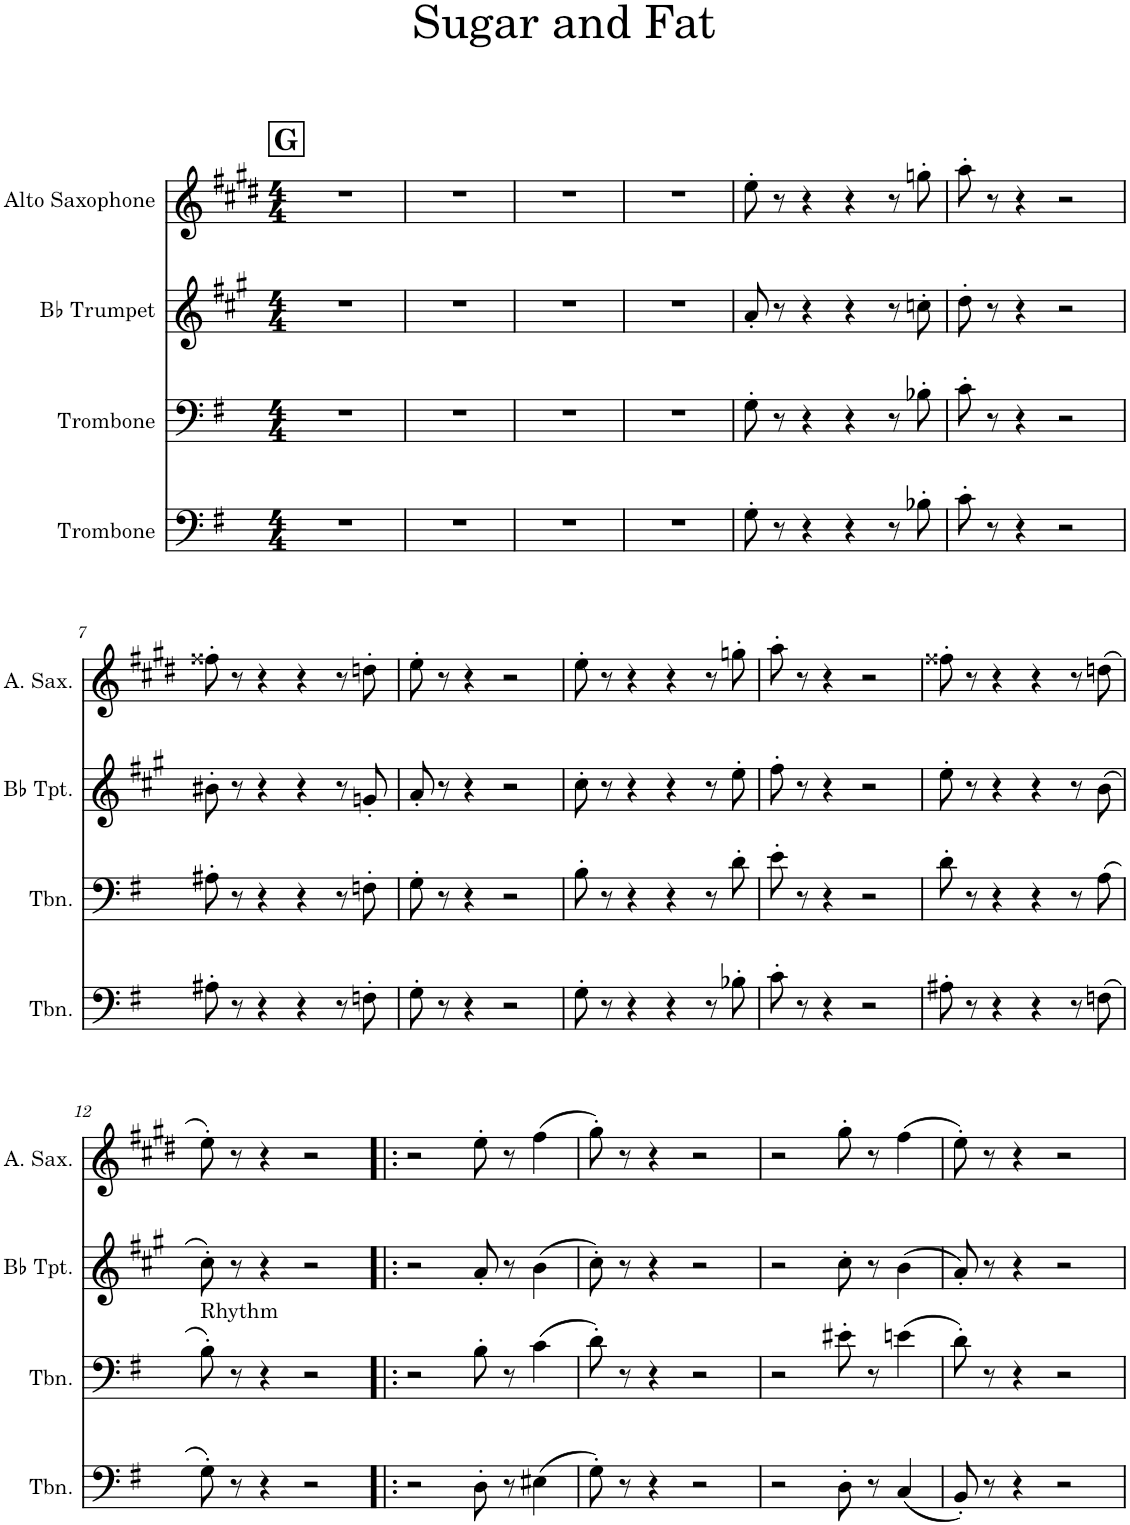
**kern	**kern	**kern	**kern
*part4	*part3	*part2	*part1
*staff4	*staff3	*staff2	*staff1
*I"Trombone	*I"Trombone	*I"Bb Trumpet	*I"Alto Saxophone
*I'Tbn.	*I'Tbn.	*I'Bb Tpt.	*I'A. Sax.
*clefF4	*clefF4	*clefG2	*clefG2
*	*	*Trd1c2	*Trd5c9
*k[f#]	*k[f#]	*k[f#c#g#]	*k[f#c#g#d#]
*M4/4	*M4/4	*M4/4	*M4/4
!!LO:REH:place=s1:a:B:cj:fs=14:t=G
=1	=1	=1	=1
1r	1r	1r	1r
=2	=2	=2	=2
1r	1r	1r	1r
=3	=3	=3	=3
1r	1r	1r	1r
=4	=4	=4	=4
1r	1r	1r	1r
=5	=5	=5	=5
8G'\	8G'\	8a'/	8ee'\
8r	8r	8r	8r
4r	4r	4r	4r
4r	4r	4r	4r
8r	8r	8r	8r
8B-X'\	8B-X'\	8ccn'\	8ggn'\
=6	=6	=6	=6
8c'\	8c'\	8dd'\	8aa'\
8r	8r	8r	8r
4r	4r	4r	4r
2r	2r	2r	2r
!!LO:LB:g=z
=7	=7	=7	=7
8A#X'\	8A#X'\	8b#X'\	8ff##X'\
8r	8r	8r	8r
4r	4r	4r	4r
4r	4r	4r	4r
8r	8r	8r	8r
8Fn'\	8Fn'\	8gn'/	8ddn'\
=8	=8	=8	=8
8G'\	8G'\	8a'/	8ee'\
8r	8r	8r	8r
4r	4r	4r	4r
2r	2r	2r	2r
=9	=9	=9	=9
8G'\	8B'\	8cc#'\	8ee'\
8r	8r	8r	8r
4r	4r	4r	4r
4r	4r	4r	4r
8r	8r	8r	8r
8B-X'\	8d'\	8ee'\	8ggn'\
=10	=10	=10	=10
8c'\	8e'\	8ff#'\	8aa'\
8r	8r	8r	8r
4r	4r	4r	4r
2r	2r	2r	2r
=11	=11	=11	=11
8A#X'\	8d'\	8ee'\	8ff##X'\
8r	8r	8r	8r
4r	4r	4r	4r
4r	4r	4r	4r
8r	8r	8r	8r
(8Fn\	(8A\	(8b\	(8ddn\
!!LO:LB:g=z
=12	=12	=12	=12
!	!LO:TX:a:t=Rhythm	!	!
8G'\)	8B'\)	8cc#'\)	8ee'\)
8r	8r	8r	8r
4r	4r	4r	4r
2r	2r	2r	2r
=13!|:	=13!|:	=13!|:	=13!|:
2r	2r	2r	2r
8D'\	8B'\	8a'/	8ee'\
8r	8r	8r	8r
(4E#X\	(4c\	(4b\	(4ff#\
=14	=14	=14	=14
8G'\)	8d'\)	8cc#'\)	8gg#'\)
8r	8r	8r	8r
4r	4r	4r	4r
2r	2r	2r	2r
=15	=15	=15	=15
2r	2r	2r	2r
8D'\	8e#X'\	8cc#'\	8gg#'\
8r	8r	8r	8r
(4C/	(4en\	(4b\	(4ff#\
=16	=16	=16	=16
8BB'/)	8d'\)	8a'/)	8ee'\)
8r	8r	8r	8r
4r	4r	4r	4r
2r	2r	2r	2r
=	=	=	=
*-	*-	*-	*-
